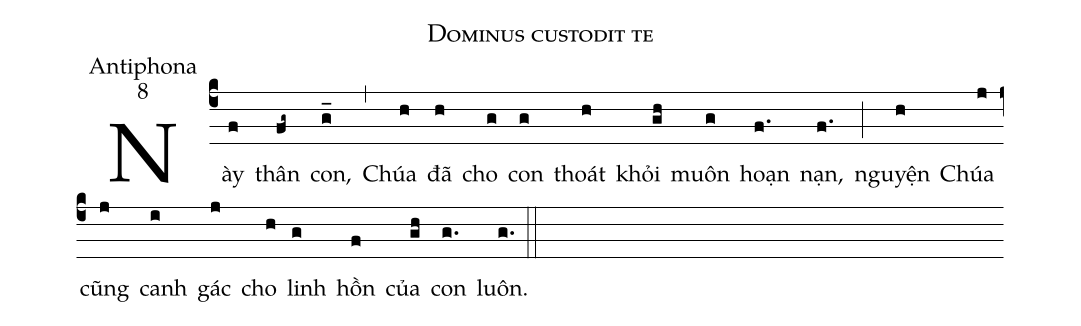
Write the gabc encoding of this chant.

name:Dominus custodit te;
office-part:Antiphona;
mode:8;
%%
(c4) Này(f) thân(fg~) con,(g_) (,) Chúa(h) đã(h) cho(g) con(g) thoát(h) khỏi(gh) muôn(g) hoạn(f.) nạn,(f.) (;) nguyện(h) Chúa(j) cũng(j) canh(i) gác(j) cho(h) linh(g) hồn(f) của(gh) con(g.) luôn.(g.) (::)
